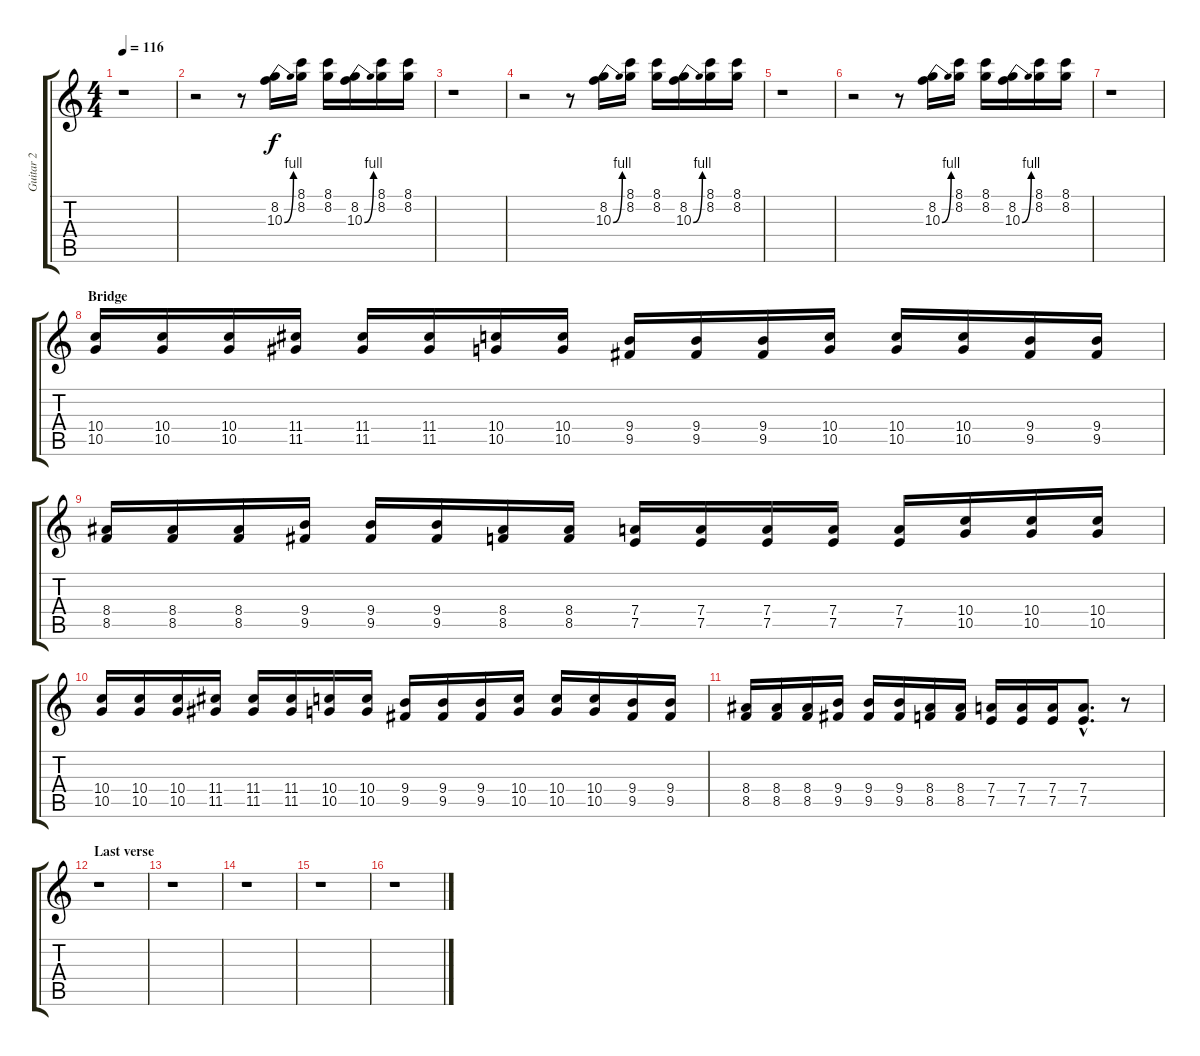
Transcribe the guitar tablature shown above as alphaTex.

\track ("Guitar 2" "Guitar 2") {instrument distortionguitar}
\staff {score tabs}
\tuning (E4 B3 G3 D3 A2 E2) {hide}
\ts (4 4)
\tempo 116
\clef g2
\ks c
r.1{dy f} |
r.2 r.8 (8.2 10.3{be (bend 0 0 60 4)}).16 (8.1 8.2).16 (8.1 8.2).16 (8.2 10.3{be (bend 0 0 60 4)}).16 (8.1 8.2).16 (8.1 8.2).16 |
r.1 |
r.2 r.8 (8.2 10.3{be (bend 0 0 60 4)}).16 (8.1 8.2).16 (8.1 8.2).16 (8.2 10.3{be (bend 0 0 60 4)}).16 (8.1 8.2).16 (8.1 8.2).16 |
r.1 |
r.2 r.8 (8.2 10.3{be (bend 0 0 60 4)}).16 (8.1 8.2).16 (8.1 8.2).16 (8.2 10.3{be (bend 0 0 60 4)}).16 (8.1 8.2).16 (8.1 8.2).16 |
r.1 |
\section ("" "Bridge")
(10.4 10.5).16 (10.4 10.5).16 (10.4 10.5).16 (11.4 11.5).16 (11.4 11.5).16 (11.4 11.5).16 (10.4 10.5).16 (10.4 10.5).16 (9.4 9.5).16 (9.4 9.5).16 (9.4 9.5).16 (10.4 10.5).16 (10.4 10.5).16 (10.4 10.5).16 (9.4 9.5).16 (9.4 9.5).16 |
(8.4 8.5).16 (8.4 8.5).16 (8.4 8.5).16 (9.4 9.5).16 (9.4 9.5).16 (9.4 9.5).16 (8.4 8.5).16 (8.4 8.5).16 (7.4 7.5).16 (7.4 7.5).16 (7.4 7.5).16 (7.4 7.5).16 (7.4 7.5).16 (10.4 10.5).16 (10.4 10.5).16 (10.4 10.5).16 |
(10.4 10.5).16 (10.4 10.5).16 (10.4 10.5).16 (11.4 11.5).16 (11.4 11.5).16 (11.4 11.5).16 (10.4 10.5).16 (10.4 10.5).16 (9.4 9.5).16 (9.4 9.5).16 (9.4 9.5).16 (10.4 10.5).16 (10.4 10.5).16 (10.4 10.5).16 (9.4 9.5).16 (9.4 9.5).16 |
(8.4 8.5).16 (8.4 8.5).16 (8.4 8.5).16 (9.4 9.5).16 (9.4 9.5).16 (9.4 9.5).16 (8.4 8.5).16 (8.4 8.5).16 (7.4 7.5).16 (7.4 7.5).16 (7.4 7.5).16 (7.4{hac} 7.5{hac}).8{d} r.8 |
\section ("" "Last verse")
r.1 |
r.1 |
r.1 |
r.1 |
r.1
